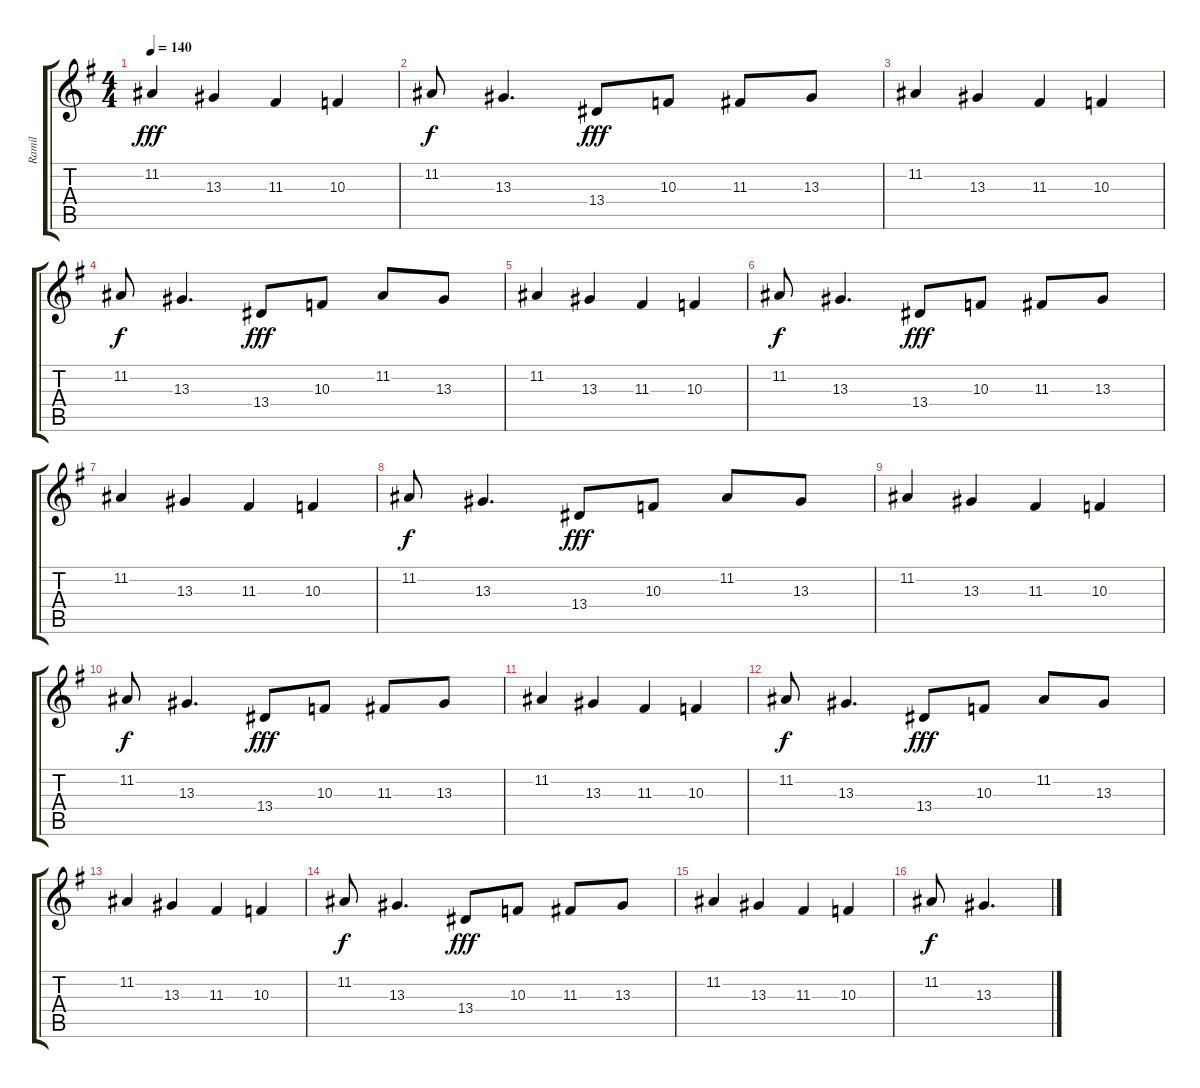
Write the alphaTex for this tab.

\track ("Ramil" "Ramil") {instrument brightacousticpiano}
\staff {score tabs}
\tuning (E4 B3 G3 D3 A2 E2) {hide}
\ts (4 4)
\tempo 140
\clef g2
\ks g
11.2.4{dy fff} 13.3.4 11.3.4 10.3.4 |
11.2.8{dy f} 13.3.4{d} 13.4.8{dy fff} 10.3.8 11.3.8 13.3.8 |
11.2.4 13.3.4 11.3.4 10.3.4 |
11.2.8{dy f} 13.3.4{d} 13.4.8{dy fff} 10.3.8 11.2.8 13.3.8 |
11.2.4 13.3.4 11.3.4 10.3.4 |
11.2.8{dy f} 13.3.4{d} 13.4.8{dy fff} 10.3.8 11.3.8 13.3.8 |
11.2.4 13.3.4 11.3.4 10.3.4 |
11.2.8{dy f} 13.3.4{d} 13.4.8{dy fff} 10.3.8 11.2.8 13.3.8 |
11.2.4 13.3.4 11.3.4 10.3.4 |
11.2.8{dy f} 13.3.4{d} 13.4.8{dy fff} 10.3.8 11.3.8 13.3.8 |
11.2.4 13.3.4 11.3.4 10.3.4 |
11.2.8{dy f} 13.3.4{d} 13.4.8{dy fff} 10.3.8 11.2.8 13.3.8 |
11.2.4 13.3.4 11.3.4 10.3.4 |
11.2.8{dy f} 13.3.4{d} 13.4.8{dy fff} 10.3.8 11.3.8 13.3.8 |
11.2.4 13.3.4 11.3.4 10.3.4 |
11.2.8{dy f} 13.3.4{d}
